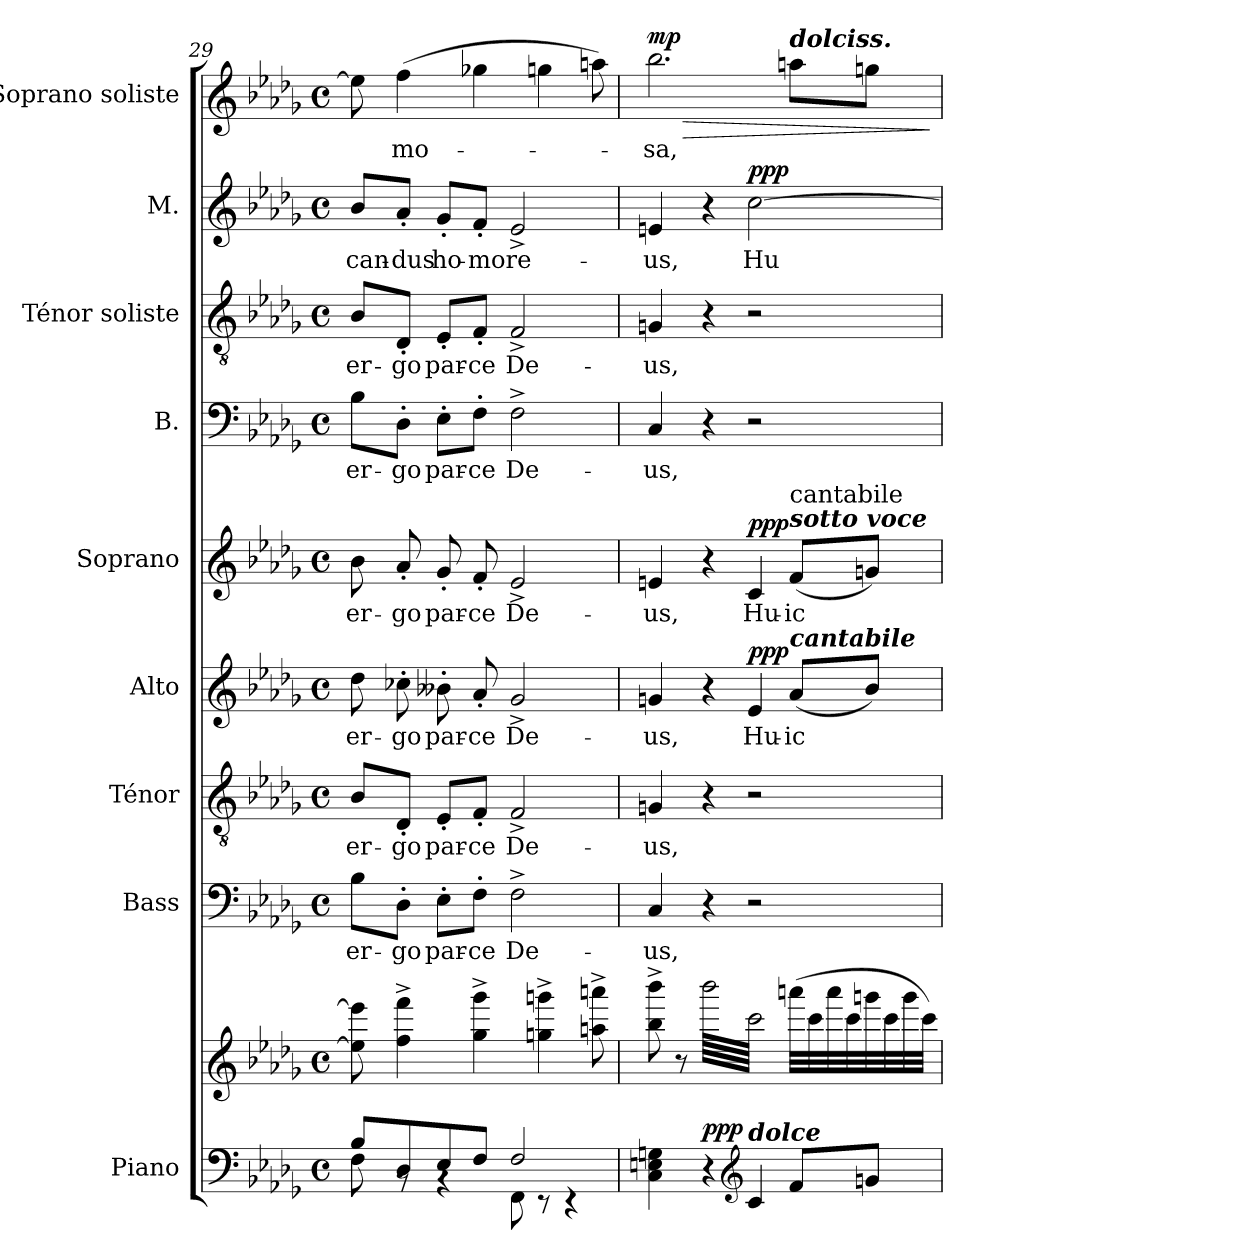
**kern	**kern	**dynam	**kern	**text	**kern	**text	**kern	**text	**dynam	**kern	**text	**dynam	**kern	**text	**kern	**text	**kern	**text	**dynam	**kern	**text	**dynam
*part9	*part9	*part9	*part8	*part8	*part7	*part7	*part6	*part6	*part6	*part5	*part5	*part5	*part4	*part4	*part3	*part3	*part2	*part2	*part2	*part1	*part1	*part1
*staff10	*staff9	*staff9/10	*staff8	*staff8	*staff7	*staff7	*staff6	*staff6	*staff6	*staff5	*staff5	*staff5	*staff4	*staff4	*staff3	*staff3	*staff2	*staff2	*staff2	*staff1	*staff1	*staff1
*I"Piano	*	*	*I"Bass	*	*I"Ténor	*	*I"Alto	*	*	*I"Soprano	*	*	*I"B.	*	*I"Ténor soliste	*	*I"M.	*	*	*I"Soprano soliste	*	*
*I'Pno	*	*	*I'B.	*	*I'T.	*	*I'A.	*	*	*I'S.	*	*	*I'B	*	*I'T.	*	*I'M.	*	*	*I'S.	*	*
!!LO:PB:g=z
*clefF4	*clefG2	*	*clefF4	*	*clefGv2	*	*clefG2	*	*	*clefG2	*	*	*clefF4	*	*clefGv2	*	*clefG2	*	*	*clefG2	*	*
*	*	*	*	*	*	*	*ITrd2c3	*	*	*	*	*	*	*	*	*	*	*	*	*	*	*
*k[b-e-a-d-g-]	*k[b-e-a-d-g-]	*	*k[b-e-a-d-g-]	*	*k[b-e-a-d-g-]	*	*k[b-e-]	*	*	*k[b-e-a-d-g-]	*	*	*k[b-e-a-d-g-]	*	*k[b-e-a-d-g-]	*	*k[b-e-a-d-g-]	*	*	*k[b-e-a-d-g-]	*	*
*M4/4	*M4/4	*	*M4/4	*	*M4/4	*	*M4/4	*	*	*M4/4	*	*	*M4/4	*	*M4/4	*	*M4/4	*	*	*M4/4	*	*
*met(c)	*met(c)	*	*met(c)	*	*met(c)	*	*met(c)	*	*	*met(c)	*	*	*met(c)	*	*met(c)	*	*met(c)	*	*	*met(c)	*	*
=29	=29	=29	=29	=29	=29	=29	=29	=29	=29	=29	=29	=29	=29	=29	=29	=29	=29	=29	=29	=29	=29	=29
*^	*	*	*	*	*	*	*	*	*	*	*	*	*	*	*	*	*	*	*	*	*	*
8B-/L	8F\	8ee\] 8eee\]	.	8B-\L	er-	8B-/L	er-	8b-i\	er-	.	8b-\	er-	.	8B-\L	er-	8B-/L	er-	8b-/L	-can-	.	8ee\]	.	.
8D-/	8rBB	4ff\^ 4fff\^	.	8D-'\J	-go	8D-'/J	-go	8a-X'i\	-go	.	8a-'/	-go	.	8D-'\J	-go	8D-'/J	-go	8a-'/J	-dus	.	(4ff\	-mo-	.
8E-/	4rBB	.	.	8E-'\L	par-	8E-'/L	par-	8g-X'i\	par-	.	8g-'/	par-	.	8E-'\L	par-	8E-'/L	par-	8g-'/L	ho-	.	.	.	.
8F/J	.	4gg-\^ 4ggg-\^	.	8F'\J	-ce	8F'/J	-ce	8f'i/	-ce	.	8f'/	-ce	.	8F'\J	-ce	8F'/J	-ce	8f'/J	-mo	.	4gg-X\	.	.
2F/	8FF\	.	.	2F^\	De-	2F^/	De-	2e-^i/	De-	.	2e-^/	De-	.	2F^\	De-	2F^/	De-	2e-^/	re-	.	.	.	.
.	8r	4ggn\^ 4gggn\^	.	.	.	.	.	.	.	.	.	.	.	.	.	.	.	.	.	.	4ggn\	.	.
.	4r	.	.	.	.	.	.	.	.	.	.	.	.	.	.	.	.	.	.	.	.	.	.
.	.	8aan\^ 8aaan\^	.	.	.	.	.	.	.	.	.	.	.	.	.	.	.	.	.	.	8aan\)	.	.
*v	*v	*	*	*	*	*	*	*	*	*	*	*	*	*	*	*	*	*	*	*	*	*	*
=30	=30	=30	=30	=30	=30	=30	=30	=30	=30	=30	=30	=30	=30	=30	=30	=30	=30	=30	=30	=30	=30	=30
!	!	!	!	!	!	!	!	!	!	!	!	!	!	!	!	!	!	!	!	!	!	!LO:HP:b
!	!	!	!	!	!	!	!	!	!	!	!	!	!	!	!	!	!	!	!	!	!	!LO:DY:n=1:a
4C\ 4En\ 4Gn\	8bb-\^ 8bbb-\^	.	4C/	-us,	4Gn/	-us,	4eni/	-us,	.	4en/	-us,	.	4C/	-us,	4Gn/	-us,	4en/	-us,	.	2.bb-\	-sa,	> mp
.	8r	.	.	.	.	.	.	.	.	.	.	.	.	.	.	.	.	.	.	.	.	.
!	!	!LO:DY:a=2	!	!	!	!	!	!	!	!	!	!	!	!	!	!	!	!	!	!	!	!
*	*tremolo	*	*	*	*	*	*	*	*	*	*	*	*	*	*	*	*	*	*	*	*	*
4r	(64bbb-\LLLL	ppp	4r	.	4r	.	4r	.	.	4r	.	.	4r	.	4r	.	4r	.	.	.	.	.
.	64ccc\)	.	.	.	.	.	.	.	.	.	.	.	.	.	.	.	.	.	.	.	.	.
.	64bbb-\	.	.	.	.	.	.	.	.	.	.	.	.	.	.	.	.	.	.	.	.	.
.	64ccc\)	.	.	.	.	.	.	.	.	.	.	.	.	.	.	.	.	.	.	.	.	.
.	64bbb-\	.	.	.	.	.	.	.	.	.	.	.	.	.	.	.	.	.	.	.	.	.
.	64ccc\)	.	.	.	.	.	.	.	.	.	.	.	.	.	.	.	.	.	.	.	.	.
.	64bbb-\	.	.	.	.	.	.	.	.	.	.	.	.	.	.	.	.	.	.	.	.	.
.	64ccc\)	.	.	.	.	.	.	.	.	.	.	.	.	.	.	.	.	.	.	.	.	.
.	64bbb-\	.	.	.	.	.	.	.	.	.	.	.	.	.	.	.	.	.	.	.	.	.
.	64ccc\)	.	.	.	.	.	.	.	.	.	.	.	.	.	.	.	.	.	.	.	.	.
.	64bbb-\	.	.	.	.	.	.	.	.	.	.	.	.	.	.	.	.	.	.	.	.	.
.	64ccc\)	.	.	.	.	.	.	.	.	.	.	.	.	.	.	.	.	.	.	.	.	.
.	64bbb-\	.	.	.	.	.	.	.	.	.	.	.	.	.	.	.	.	.	.	.	.	.
.	64ccc\)	.	.	.	.	.	.	.	.	.	.	.	.	.	.	.	.	.	.	.	.	.
.	64bbb-\	.	.	.	.	.	.	.	.	.	.	.	.	.	.	.	.	.	.	.	.	.
.	64ccc\)	.	.	.	.	.	.	.	.	.	.	.	.	.	.	.	.	.	.	.	.	.
*clefG2	*	*	*	*	*	*	*	*	*	*	*	*	*	*	*	*	*	*	*	*	*	*
!LO:TX:a:Bi:t=dolce	!	!	!	!	!	!	!	!	!	!	!	!	!	!	!	!	!	!	!	!	!	!
!	!	!	!	!	!	!	!	!	!LO:DY:a	!	!	!LO:DY:a	!	!	!	!	!	!	!LO:DY:a	!	!	!
4c/	64bbb-\	.	2r	.	2r	.	4ci/	Hu-	ppp	4c/	Hu-	ppp	2r	.	2r	.	[2cc\	Hu-	ppp	.	.	.
.	64ccc\)	.	.	.	.	.	.	.	.	.	.	.	.	.	.	.	.	.	.	.	.	.
.	64bbb-\	.	.	.	.	.	.	.	.	.	.	.	.	.	.	.	.	.	.	.	.	.
.	64ccc\)	.	.	.	.	.	.	.	.	.	.	.	.	.	.	.	.	.	.	.	.	.
.	64bbb-\	.	.	.	.	.	.	.	.	.	.	.	.	.	.	.	.	.	.	.	.	.
.	64ccc\)	.	.	.	.	.	.	.	.	.	.	.	.	.	.	.	.	.	.	.	.	.
.	64bbb-\	.	.	.	.	.	.	.	.	.	.	.	.	.	.	.	.	.	.	.	.	.
.	64ccc\)	.	.	.	.	.	.	.	.	.	.	.	.	.	.	.	.	.	.	.	.	.
.	64bbb-\	.	.	.	.	.	.	.	.	.	.	.	.	.	.	.	.	.	.	.	.	.
.	64ccc\)	.	.	.	.	.	.	.	.	.	.	.	.	.	.	.	.	.	.	.	.	.
.	64bbb-\	.	.	.	.	.	.	.	.	.	.	.	.	.	.	.	.	.	.	.	.	.
.	64ccc\)	.	.	.	.	.	.	.	.	.	.	.	.	.	.	.	.	.	.	.	.	.
.	64bbb-\	.	.	.	.	.	.	.	.	.	.	.	.	.	.	.	.	.	.	.	.	.
.	64ccc\)	.	.	.	.	.	.	.	.	.	.	.	.	.	.	.	.	.	.	.	.	.
.	64bbb-\	.	.	.	.	.	.	.	.	.	.	.	.	.	.	.	.	.	.	.	.	.
.	64ccc\)JJJJ	.	.	.	.	.	.	.	.	.	.	.	.	.	.	.	.	.	.	.	.	.
*	*Xtremolo	*	*	*	*	*	*	*	*	*	*	*	*	*	*	*	*	*	*	*	*	*
!	!	!	!	!	!	!	!	!	!	!	!	!	!	!	!	!	!	!	!	!LO:TX:a:Bi:t=dolciss.	!	!
!	!	!	!	!	!	!	!	!	!	!LO:TX:a:Bi:t=sotto voce	!	!	!	!	!	!	!	!	!	!	!	!
!	!	!	!	!	!	!	!	!	!	!LO:TX:a:t=cantabile	!	!	!	!	!	!	!	!	!	!	!	!
!	!	!	!	!	!	!	!LO:TX:a:Bi:t=cantabile	!	!	!	!	!	!	!	!	!	!	!	!	!	!	!
8f/L	(32aaan\LLL	.	.	.	.	.	(8fi/L	-ic	.	(8f/L	-ic	.	.	.	.	.	.	.	.	8aan\L	.	.
.	.	.	.	.	.	.	.	.	.	.	.	.	.	.	.	.	.	.	.	.	.	.
.	32ccc\	.	.	.	.	.	.	.	.	.	.	.	.	.	.	.	.	.	.	.	.	.
.	.	.	.	.	.	.	.	.	.	.	.	.	.	.	.	.	.	.	.	.	.	.
.	32aaa\	.	.	.	.	.	.	.	.	.	.	.	.	.	.	.	.	.	.	.	.	.
.	.	.	.	.	.	.	.	.	.	.	.	.	.	.	.	.	.	.	.	.	.	.
.	32ccc\	.	.	.	.	.	.	.	.	.	.	.	.	.	.	.	.	.	.	.	.	.
.	.	.	.	.	.	.	.	.	.	.	.	.	.	.	.	.	.	.	.	.	.	.
8gn/J	32gggn\	.	.	.	.	.	8gi/J)	.	.	8gn/J)	.	.	.	.	.	.	.	.	.	8ggn\J	.	.
.	.	.	.	.	.	.	.	.	.	.	.	.	.	.	.	.	.	.	.	.	.	.
.	32ccc\	.	.	.	.	.	.	.	.	.	.	.	.	.	.	.	.	.	.	.	.	.
.	.	.	.	.	.	.	.	.	.	.	.	.	.	.	.	.	.	.	.	.	.	.
.	32ggg\	.	.	.	.	.	.	.	.	.	.	.	.	.	.	.	.	.	.	.	.	.
.	.	.	.	.	.	.	.	.	.	.	.	.	.	.	.	.	.	.	.	.	.	.
.	32ccc\JJJ)	.	.	.	.	.	.	.	.	.	.	.	.	.	.	.	.	.	.	.	.	.
.	.	.	.	.	.	.	.	.	.	.	.	.	.	.	.	.	.	.	.	.	.	.
.	.	.	.	.	.	.	.	.	.	.	.	.	.	.	.	.	.	.	.	.	.	]
=	=	=	=	=	=	=	=	=	=	=	=	=	=	=	=	=	=	=	=	=	=	=
*-	*-	*-	*-	*-	*-	*-	*-	*-	*-	*-	*-	*-	*-	*-	*-	*-	*-	*-	*-	*-	*-	*-
